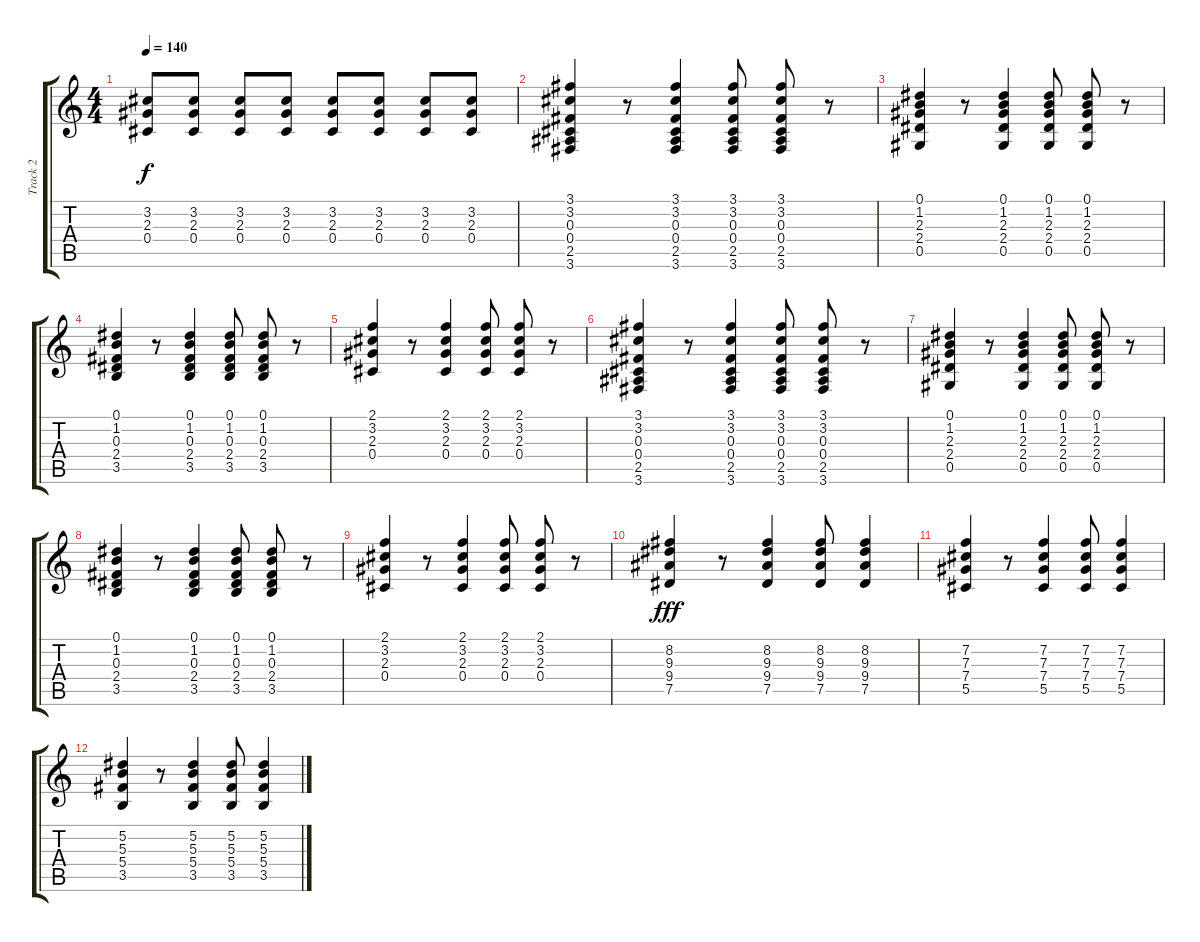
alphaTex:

\track ("Track 2" "Track 2") {instrument acousticguitarsteel}
\staff {score tabs}
\tuning (Eb4 Bb3 Gb3 Db3 Ab2 Eb2) {hide}
\ts (4 4)
\tempo 140
\clef g2
\ks c
(3.2 2.3 0.4).8{dy f} (3.2 2.3 0.4).8 (3.2 2.3 0.4).8 (3.2 2.3 0.4).8 (3.2 2.3 0.4).8 (3.2 2.3 0.4).8 (3.2 2.3 0.4).8 (3.2 2.3 0.4).8 |
(3.1 3.2 0.3 0.4 2.5 3.6).4 r.8 (3.1 3.2 0.3 0.4 2.5 3.6).4 (3.1 3.2 0.3 0.4 2.5 3.6).8 (3.1 3.2 0.3 0.4 2.5 3.6).8 r.8 |
(0.1 1.2 2.3 2.4 0.5).4 r.8 (0.1 1.2 2.3 2.4 0.5).4 (0.1 1.2 2.3 2.4 0.5).8 (0.1 1.2 2.3 2.4 0.5).8 r.8 |
(0.1 1.2 0.3 2.4 3.5).4 r.8 (0.1 1.2 0.3 2.4 3.5).4 (0.1 1.2 0.3 2.4 3.5).8 (0.1 1.2 0.3 2.4 3.5).8 r.8 |
(2.1 3.2 2.3 0.4).4 r.8 (2.1 3.2 2.3 0.4).4 (2.1 3.2 2.3 0.4).8 (2.1 3.2 2.3 0.4).8 r.8 |
(3.1 3.2 0.3 0.4 2.5 3.6).4 r.8 (3.1 3.2 0.3 0.4 2.5 3.6).4 (3.1 3.2 0.3 0.4 2.5 3.6).8 (3.1 3.2 0.3 0.4 2.5 3.6).8 r.8 |
(0.1 1.2 2.3 2.4 0.5).4 r.8 (0.1 1.2 2.3 2.4 0.5).4 (0.1 1.2 2.3 2.4 0.5).8 (0.1 1.2 2.3 2.4 0.5).8 r.8 |
(0.1 1.2 0.3 2.4 3.5).4 r.8 (0.1 1.2 0.3 2.4 3.5).4 (0.1 1.2 0.3 2.4 3.5).8 (0.1 1.2 0.3 2.4 3.5).8 r.8 |
(2.1 3.2 2.3 0.4).4 r.8 (2.1 3.2 2.3 0.4).4 (2.1 3.2 2.3 0.4).8 (2.1 3.2 2.3 0.4).8 r.8 |
(8.2 9.3 9.4 7.5).4{dy fff} r.8 (8.2 9.3 9.4 7.5).4 (8.2 9.3 9.4 7.5).8 (8.2 9.3 9.4 7.5).4 |
(7.2 7.3 7.4 5.5).4 r.8 (7.2 7.3 7.4 5.5).4 (7.2 7.3 7.4 5.5).8 (7.2 7.3 7.4 5.5).4 |
(5.2 5.3 5.4 3.5).4 r.8 (5.2 5.3 5.4 3.5).4 (5.2 5.3 5.4 3.5).8 (5.2 5.3 5.4 3.5).4
